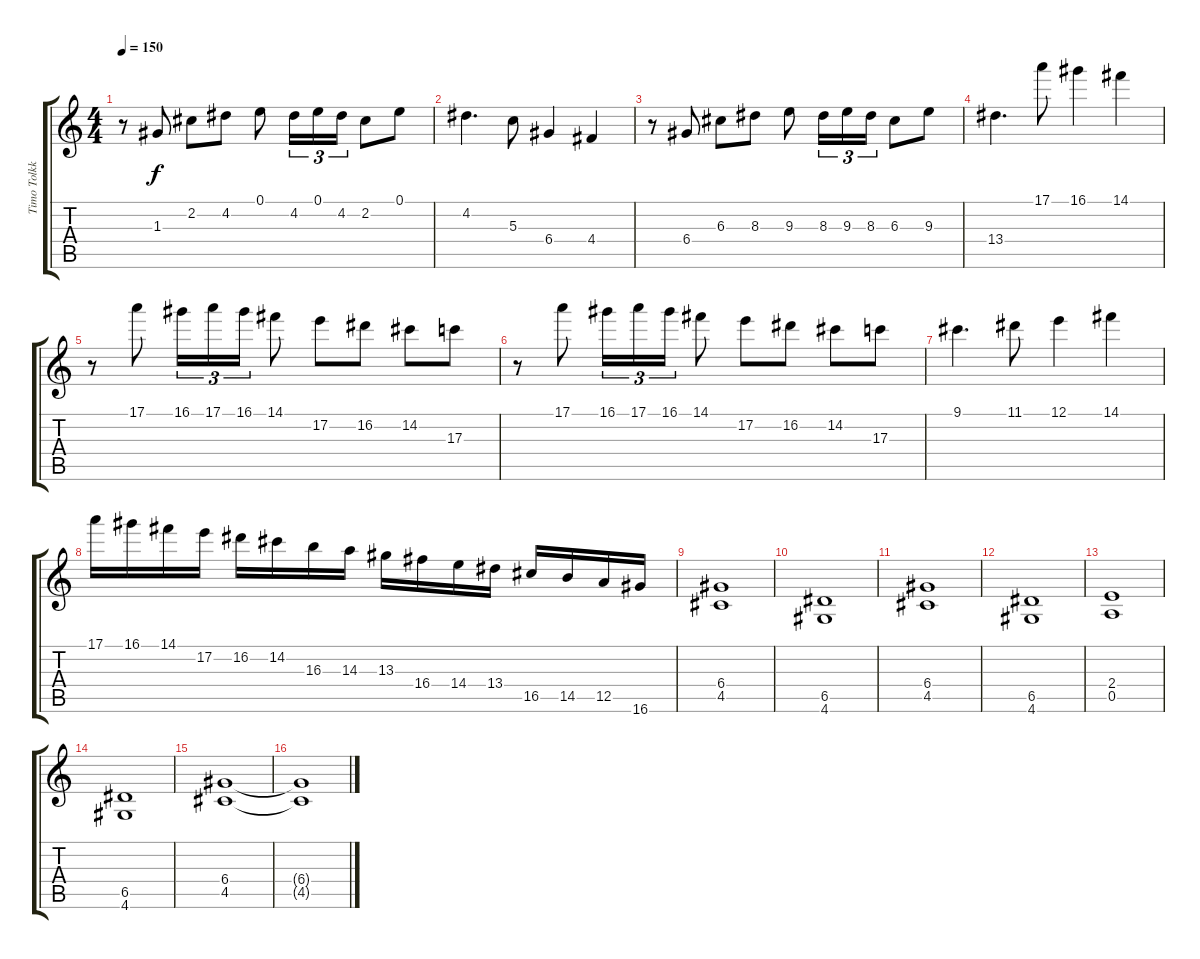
\track ("Timo Tolkki" "Timo Tolkk") {instrument distortionguitar}
\staff {score tabs}
\tuning (E4 B3 G3 D3 A2 E2) {hide}
\ts (4 4)
\tempo 150
\clef g2
\ks c
r.8{dy f} 1.3.8 2.2.8 4.2.8 0.1.8 4.2.16{tu (3 2)} 0.1.16{tu (3 2)} 4.2.16{tu (3 2)} 2.2.8 0.1.8 |
4.2.4{d} 5.3.8 6.4.4 4.4.4 |
r.8 6.4.8 6.3.8 8.3.8 9.3.8 8.3.16{tu (3 2)} 9.3.16{tu (3 2)} 8.3.16{tu (3 2)} 6.3.8 9.3.8 |
13.4.4{d} 17.1.8 16.1.4 14.1.4 |
r.8 17.1.8 16.1.16{tu (3 2)} 17.1.16{tu (3 2)} 16.1.16{tu (3 2)} 14.1.8 17.2.8 16.2.8 14.2.8 17.3.8 |
r.8 17.1.8 16.1.16{tu (3 2)} 17.1.16{tu (3 2)} 16.1.16{tu (3 2)} 14.1.8 17.2.8 16.2.8 14.2.8 17.3.8 |
9.1.4{d} 11.1.8 12.1.4 14.1.4 |
17.1.16 16.1.16 14.1.16 17.2.16 16.2.16 14.2.16 16.3.16 14.3.16 13.3.16 16.4.16 14.4.16 13.4.16 16.5.16 14.5.16 12.5.16 16.6.16 |
(6.4 4.5).1 |
(6.5 4.6).1 |
(6.4 4.5).1 |
(6.5 4.6).1 |
(2.4 0.5).1 |
(6.5 4.6).1 |
(6.4 4.5).1 |
(6.4{t} 4.5{t}).1
